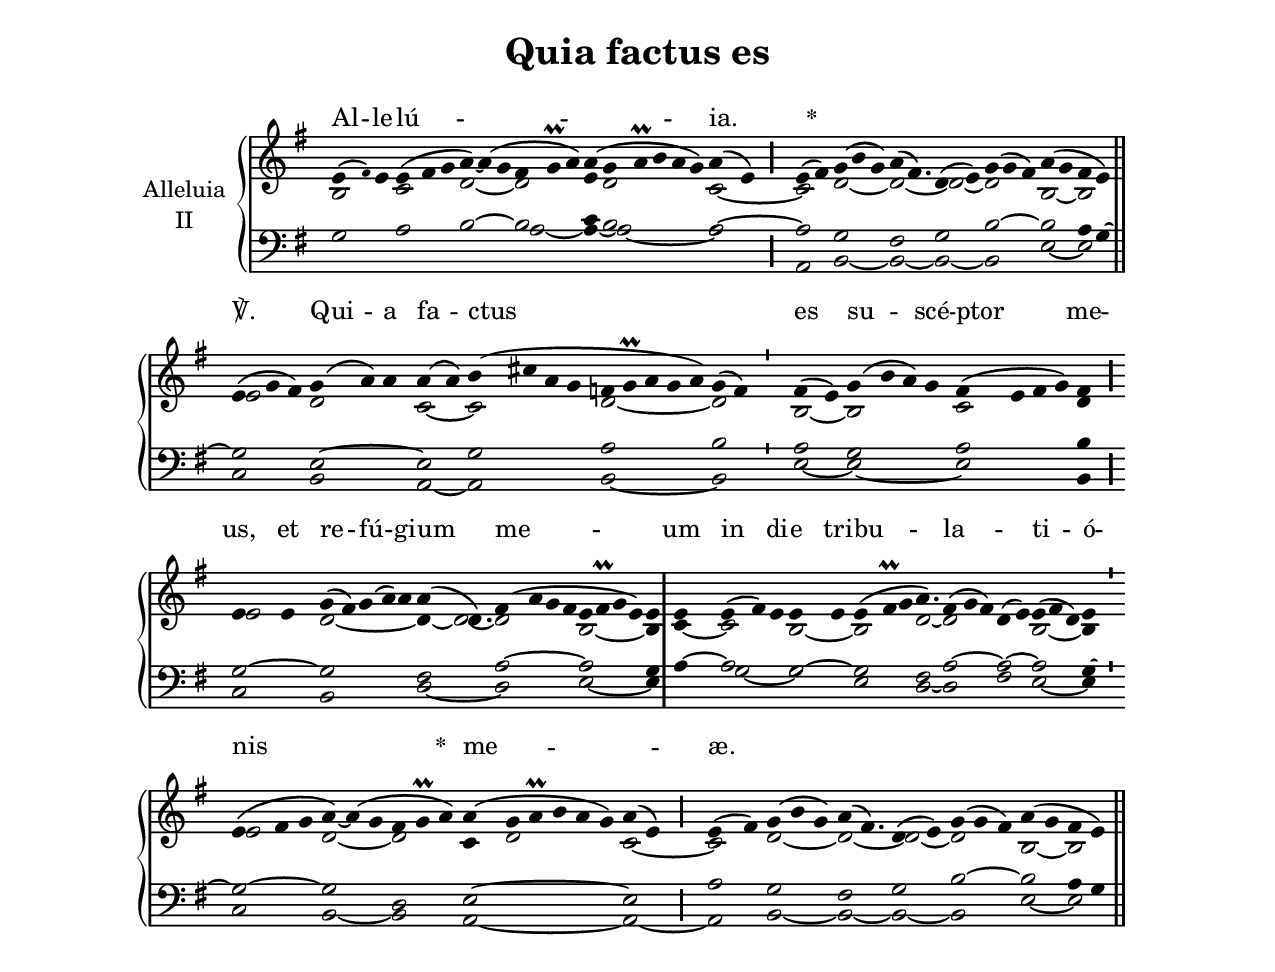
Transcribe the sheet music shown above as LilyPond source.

\version "2.18"
\include "gregorian.ly"
\include "noh2.ily"


%Page reference: page iii.126
%(volume.page)

global = {
 \key e \minor
 \cadenzaOn 
}

\header {
  title = \markup \center-column {"Quia factus es" \vspace #1 }
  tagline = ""
  composer = ""
}

\paper {
 #(include-special-characters)
  oddHeaderMarkup = \markup \fill-line {
    \line {}
    \center-column {
      \on-the-fly #first-page     " "
      \on-the-fly #not-first-page "Quia factus es"
    }
    \line { \on-the-fly #print-page-number-check-first \fromproperty #'page:page-number-string }
  }
  evenHeaderMarkup = \markup \fill-line {
    \line { \on-the-fly #print-page-number-check-first \fromproperty #'page:page-number-string }
    \center-column { "Quia factus es" }
    \line {}
  }
}

chantText = \lyricmode {
Al -- le -- lú -- _ ia. _ 
\set stanza = " * " 
_ _ _ _ _ ℣. 
Qui -- a fa -- ctus _ es su -- scé -- ptor me -- us, 
et re -- fú -- gi -- um me -- _ um 
in di -- e tri -- bu -- la -- _ ti -- ó -- nis 
\set stanza = " * " me -- _ æ. _ 
_ _ _ _ _ _ }

chantMusic = {
\tieDown   e'4 ( \once \tweak #'font-size #-4 fis' ) e'4 e'4 ( fis'4 g'4 a'4) ~ a'4 ( g'4 fis'4 g'\prall a'4) a'4 ( g'4 a'\prall b'4 a'4 g'4) a'4 ( e'4) \divisioMaior
 e'4 ( fis'4) g'4 ( b'4 g'4) a'4 ( fis'4.) d'4 ( e'4) g'4 ( g'4 fis'4) a'4 ( g'4 fis'4 e'4) \finalis
 e'4 ( g'4 fis'4) g'4 ( a'4) a'4  a'4 ( a'4) b'4 ( cis''4 a'4 g'4 f'4 g'\prall a'4 g'4 a'4) g'4 ( fis'4) \divisioMinima
 fis'4 ( e'4) g'4 ( b'4 a'4) g'4 fis'4 ( e'4 fis'4 g'4) fis'4 \divisioMaior
 e'4 e'4 g'4 ( fis'4) g'4 ( a'4) a'4 a'4 ( d'4.) fis'4 ( a'4 g'4 fis'4 e'4 fis'\prall g'4 e'4) e'4 \divisioMaxima
 e'4 e'4 ( fis'4) e'4 e'4 e'4 e'4 ( fis'\prall g'4 a'4.) fis'4 ( g'4 fis'4) d'4 ( e'4) e'4 ( fis'4 d'4) e'4 \divisioMinima
 e'4 ( fis'4 g'4 a'4) ~ a'4 ( g'4 fis'4 g'\prall a'4) a'4 ( g'4 a'\prall b'4 a'4 g'4) a'4 ( e'4) \divisioMaior
 e'4 ( fis'4) g'4 ( b'4 g'4) a'4 ( fis'4.) d'4 ( e'4) g'4 ( g'4 fis'4) a'4 ( g'4 fis'4 e'4) \finalis

}

altoMusic = {
b2*3/2 c'2*3/2 d'2*3/2 ~ d'2*3/2 e'4 d'2*5/2 c'2 ~ \divisioMaior
c'2 d'2*3/2 ~ d'2*5/4 ~ d'2 ~ d'2*3/2 b2 ~ b2 \finalis
e'2*3/2 d'2*3/2 c'2 ~ c'2*4/2 d'2*5/2 ~ d'2 \divisioMinima
b2 ~ b2*4/2 c'2*4/2 d'4 \divisioMaior
e'2 d'2*5/2 ~ d'4 ~ d'2*3/4 ~ d'2*4/2 b2*4/2 ~ b4 \divisioMaxima
c'4 ~ c'2*3/2 b2 ~ b2*3/2 d'2*3/4 ~ d'2*3/2 r2 b2*3/2 ~ b4 \divisioMinima
e'2*3/2 d'2*3/2 ~ d'2*3/2 c'4 d'2*5/2 c'2 ~ \divisioMaior
c'2 d'2*3/2 ~ d'2*5/4 ~ d'2 ~ d'2*3/2 b2 ~ b2 \finalis
}

tenorMusic = {
g2*3/2 a2*3/2 b2*3/2 ~ b2*3/2 c'4 b2*5/2 a2 ~ \divisioMaior
a2 g2*3/2 fis2*5/4 g2 b2*3/2 ~ b2 a4 g4 ~ \finalis
g2*3/2 e2*3/2 ~ e2 g2*4/2 a2*5/2 b2 \divisioMinima
a2 g2*4/2 a2*4/2 b4 \divisioMaior
g2 ~ g2*5/2 fis2*5/4 a2*4/2 ~ a2*4/2 g4 \divisioMaxima
a4 ~ a2*3/2 g2 ~ g2*3/2 fis2*3/4 a2*3/2 ~ a2 ~ a2*3/2 g4 ~ \divisioMinima
g2*3/2 ~ g2*3/2 d2*3/2 e2*6/2 ~ e2 \divisioMaior
a2 g2*3/2 fis2*5/4 g2 b2*3/2 ~ b2 a4 g4 \finalis
}

bassMusic = {
r2*9/2 a2*3/2 ~ a4 ~ a2*5/2 ~ a2 \divisioMaior
a,2 b,2*3/2 ~ b,2*5/4 ~ b,2 ~ b,2*3/2 e2 ~ e2 \finalis
c2*3/2 b,2*3/2 a,2 ~ a,2*4/2 b,2*5/2 ~ b,2 \divisioMinima
e2 ~ e2*4/2 ~ e2*4/2 b,4 \divisioMaior
c2 b,2*5/2 d2*5/4 ~ d2*4/2 e2*4/2 ~ e4 \divisioMaxima
r4 g2*3/2 ~ g2 e2*3/2 d2*3/4 ~ d2*3/2 fis2 e2*3/2 ~ e4 \divisioMinima
c2*3/2 b,2*3/2 ~ b,2*3/2 a,2*6/2 ~ a,2 ~ \divisioMaior
a,2 b,2*3/2 ~ b,2*5/4 ~ b,2 ~ b,2*3/2 e2 ~ e2 \finalis
}

voiceLines = {
\voiceLineStyle


}

\score{
  <<
    \new GrandStaff <<
      \set GrandStaff.autoBeaming = ##f
      \set GrandStaff.instrumentName = \markup \center-column {
        "Alleluia"
        "II"
      }
      \new Staff = up <<
        \new Voice = "chant" {
          \voiceOne \global \chantMusic
        }
        \new Voice {
          \voiceTwo \global \altoMusic
        }
      >>

      \new Staff = down <<
        \clef bass
        \new Voice {
          \voiceOne \global \tenorMusic
        }
        \new Voice {
          \voiceTwo \global \bassMusic
        }
	\new Voice {
        \voiceThree \global \voiceLines
        }
      >>
    >>
    \new Lyrics \lyricsto chant {
      \chantText
    }
  >>
  \layout{
  }
  \midi{
    \tempo 4 = 125
  }
}
